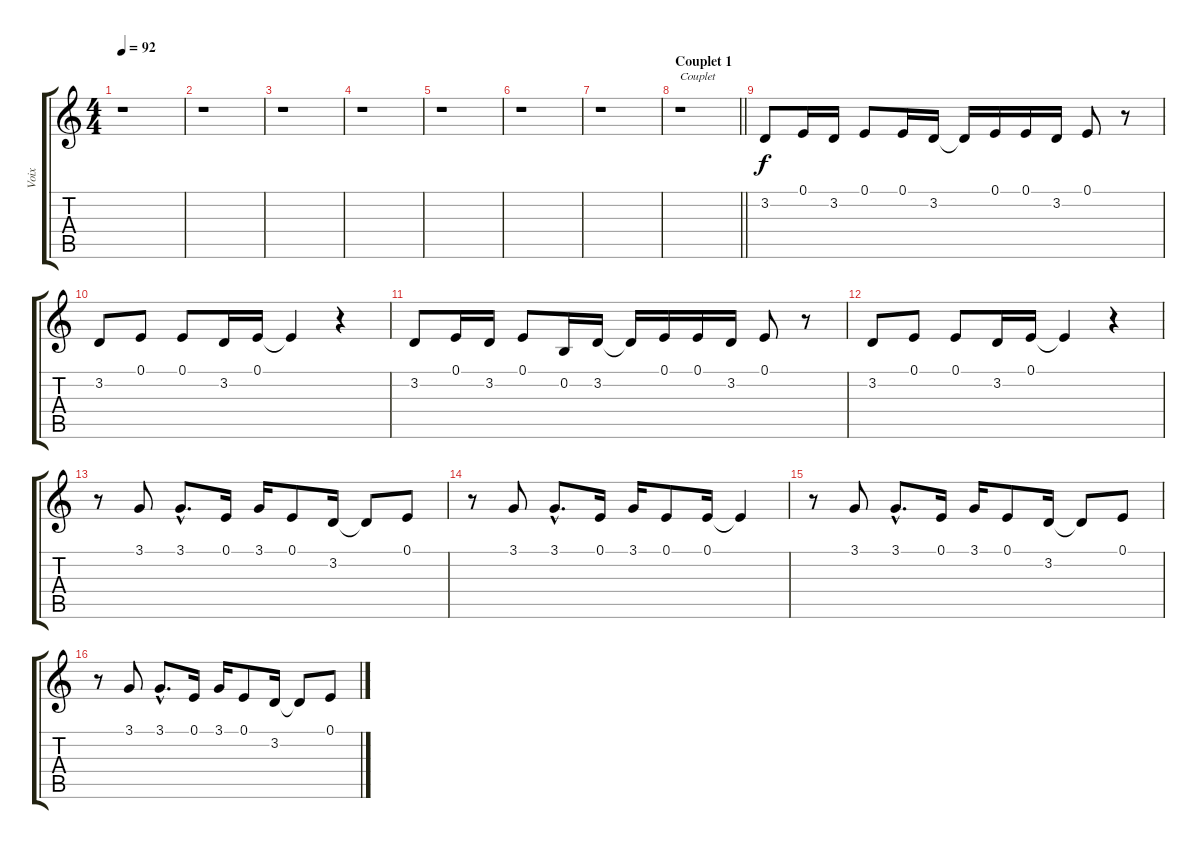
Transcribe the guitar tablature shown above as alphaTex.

\track ("Voix" "Voix") {instrument rockorgan}
\staff {score tabs}
\tuning (E4 B3 G3 D3 A2 E2) {hide}
\ts (4 4)
\tempo 92
\clef g2
\ks c
r.1{dy f instrument rockorgan} |
r.1 |
r.1 |
r.1 |
\section ("" "")
r.1 |
r.1 |
r.1 |
\section ("" "Couplet 1")
\barLineRight lightlight
r.1{txt "Couplet"} |
3.2.8 0.1.16 3.2.16 0.1.8 0.1.16 3.2.16 3.2{t}.16 0.1.16 0.1.16 3.2.16 0.1.8 r.8 |
3.2.8 0.1.8 0.1.8 3.2.16 0.1.16 0.1{t}.4 r.4 |
3.2.8 0.1.16 3.2.16 0.1.8 0.2.16 3.2.16 3.2{t}.16 0.1.16 0.1.16 3.2.16 0.1.8 r.8 |
3.2.8 0.1.8 0.1.8 3.2.16 0.1.16 0.1{t}.4 r.4 |
r.8 3.1.8 3.1{hac}.8{d} 0.1.16 3.1.16 0.1.8 3.2.16 3.2{t}.8 0.1.8 |
r.8 3.1.8 3.1{hac}.8{d} 0.1.16 3.1.16 0.1.8 0.1.16 0.1{t}.4 |
r.8 3.1.8 3.1{hac}.8{d} 0.1.16 3.1.16 0.1.8 3.2.16 3.2{t}.8 0.1.8 |
r.8 3.1.8 3.1{hac}.8{d} 0.1.16 3.1.16 0.1.8 3.2.16 3.2{t}.8 0.1.8
